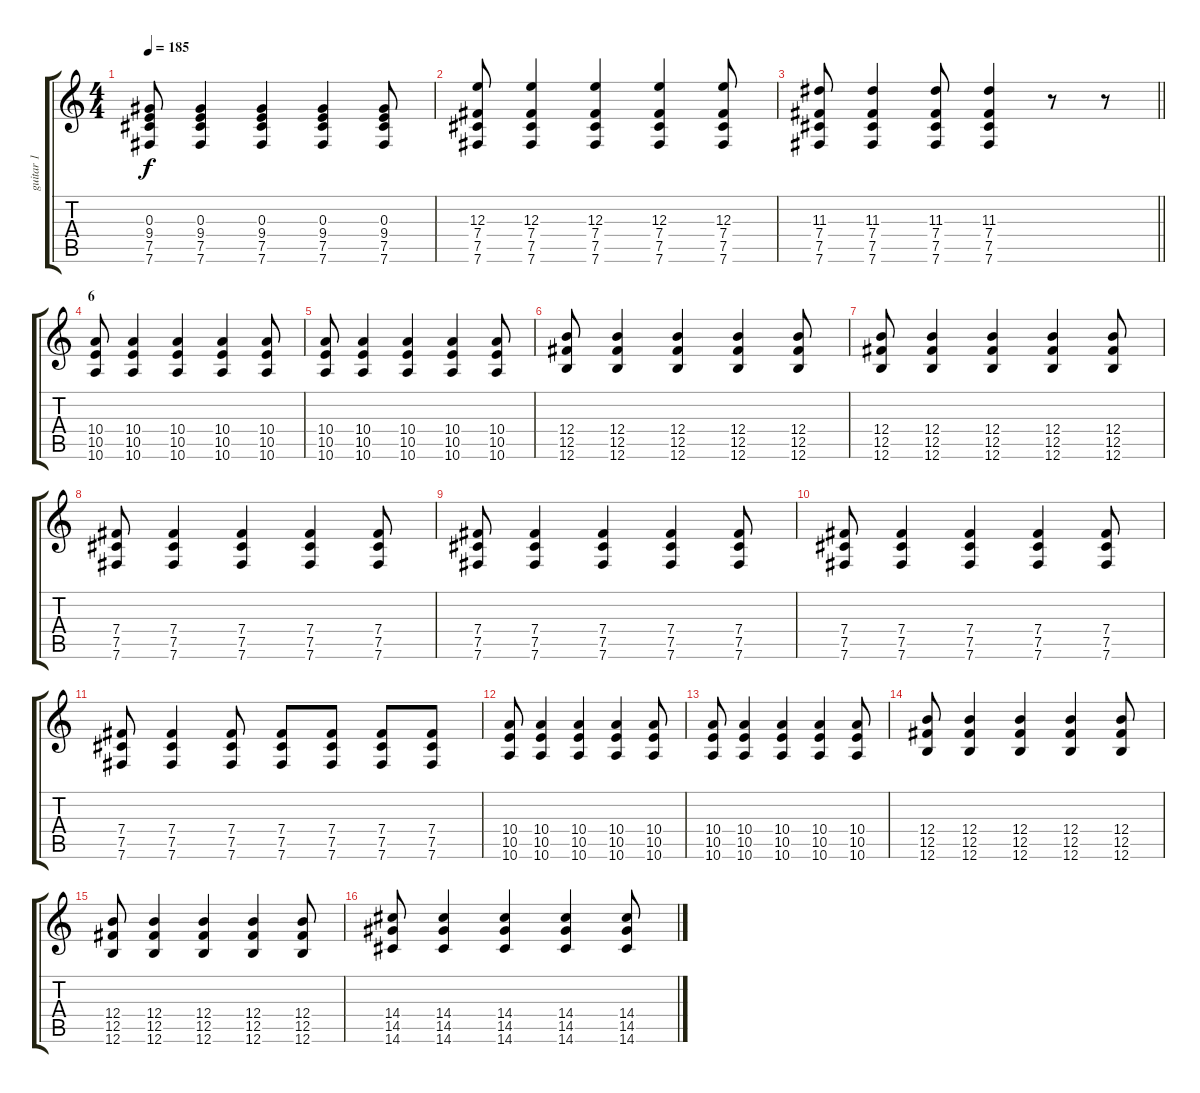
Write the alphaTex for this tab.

\track ("guitar 1" "guitar 1") {instrument distortionguitar}
\staff {score tabs}
\tuning (Db4 Ab3 E3 B2 Gb2 B1) {hide}
\ts (4 4)
\tempo 185
\clef g2
\ks c
(0.3 9.4 7.5 7.6).8{dy f} (0.3 9.4 7.5 7.6).4 (0.3 9.4 7.5 7.6).4 (0.3 9.4 7.5 7.6).4 (0.3 9.4 7.5 7.6).8 |
(12.3 7.4 7.5 7.6).8 (12.3 7.4 7.5 7.6).4 (12.3 7.4 7.5 7.6).4 (12.3 7.4 7.5 7.6).4 (12.3 7.4 7.5 7.6).8 |
\barLineRight lightlight
(11.3 7.4 7.5 7.6).8 (11.3 7.4 7.5 7.6).4 (11.3 7.4 7.5 7.6).8 (11.3 7.4 7.5 7.6).4 r.8 r.8 |
\section ("" "6")
(10.4 10.5 10.6).8 (10.4 10.5 10.6).4 (10.4 10.5 10.6).4 (10.4 10.5 10.6).4 (10.4 10.5 10.6).8 |
(10.4 10.5 10.6).8 (10.4 10.5 10.6).4 (10.4 10.5 10.6).4 (10.4 10.5 10.6).4 (10.4 10.5 10.6).8 |
(12.4 12.5 12.6).8 (12.4 12.5 12.6).4 (12.4 12.5 12.6).4 (12.4 12.5 12.6).4 (12.4 12.5 12.6).8 |
(12.4 12.5 12.6).8 (12.4 12.5 12.6).4 (12.4 12.5 12.6).4 (12.4 12.5 12.6).4 (12.4 12.5 12.6).8 |
(7.4 7.5 7.6).8 (7.4 7.5 7.6).4 (7.4 7.5 7.6).4 (7.4 7.5 7.6).4 (7.4 7.5 7.6).8 |
(7.4 7.5 7.6).8 (7.4 7.5 7.6).4 (7.4 7.5 7.6).4 (7.4 7.5 7.6).4 (7.4 7.5 7.6).8 |
(7.4 7.5 7.6).8 (7.4 7.5 7.6).4 (7.4 7.5 7.6).4 (7.4 7.5 7.6).4 (7.4 7.5 7.6).8 |
(7.4 7.5 7.6).8 (7.4 7.5 7.6).4 (7.4 7.5 7.6).8 (7.4 7.5 7.6).8 (7.4 7.5 7.6).8 (7.4 7.5 7.6).8 (7.4 7.5 7.6).8 |
(10.4 10.5 10.6).8 (10.4 10.5 10.6).4 (10.4 10.5 10.6).4 (10.4 10.5 10.6).4 (10.4 10.5 10.6).8 |
(10.4 10.5 10.6).8 (10.4 10.5 10.6).4 (10.4 10.5 10.6).4 (10.4 10.5 10.6).4 (10.4 10.5 10.6).8 |
(12.4 12.5 12.6).8 (12.4 12.5 12.6).4 (12.4 12.5 12.6).4 (12.4 12.5 12.6).4 (12.4 12.5 12.6).8 |
(12.4 12.5 12.6).8 (12.4 12.5 12.6).4 (12.4 12.5 12.6).4 (12.4 12.5 12.6).4 (12.4 12.5 12.6).8 |
(14.4 14.5 14.6).8 (14.4 14.5 14.6).4 (14.4 14.5 14.6).4 (14.4 14.5 14.6).4 (14.4 14.5 14.6).8
